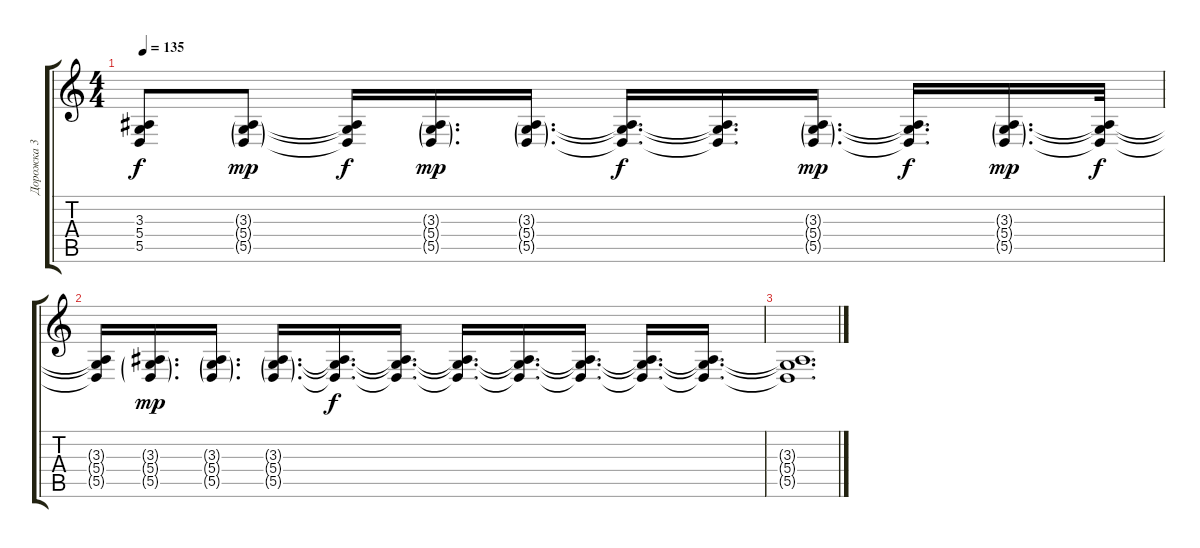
\track ("Дорожка 3" "Дорожка 3") {instrument panflute}
\staff {score tabs}
\tuning (E4 B3 G3 D3 A2 E2) {hide}
\ts (4 4)
\tempo 135
\clef g2
\ks c
(3.3{t} 5.4{t} 5.5{t}).8{dy f} (3.3{g} 5.4{g} 5.5{g}).8{dy mp} (3.3{t} 5.4{t} 5.5{t}).16{dy f} (3.3{g} 5.4{g} 5.5{g}).16{d dy mp} (3.3{g} 5.4{g} 5.5{g}).16{d} (3.3{t} 5.4{t} 5.5{t}).16{d dy f} (3.3{t} 5.4{t} 5.5{t}).16{d} (3.3{g} 5.4{g} 5.5{g}).16{d dy mp} (3.3{t} 5.4{t} 5.5{t}).16{d dy f} (3.3{g} 5.4{g} 5.5{g}).16{d dy mp} (3.3{t} 5.4{t} 5.5{t}).32{dy f} |
(3.3{t} 5.4{t} 5.5{t}).16 (3.3{g} 5.4{g} 5.5{g}).16{d dy mp} (3.3{g} 5.4{g} 5.5{g}).16{d} (3.3{g} 5.4{g} 5.5{g}).16{d} (3.3{t} 5.4{t} 5.5{t}).16{d dy f} (3.3{t} 5.4{t} 5.5{t}).16{d} (3.3{t} 5.4{t} 5.5{t}).16{d} (3.3{t} 5.4{t} 5.5{t}).16{d} (3.3{t} 5.4{t} 5.5{t}).16{d} (3.3{t} 5.4{t} 5.5{t}).16{d} (3.3{t} 5.4{t} 5.5{t}).16{d} |
(3.3{t} 5.4{t} 5.5{t}).1{d volume 6}
